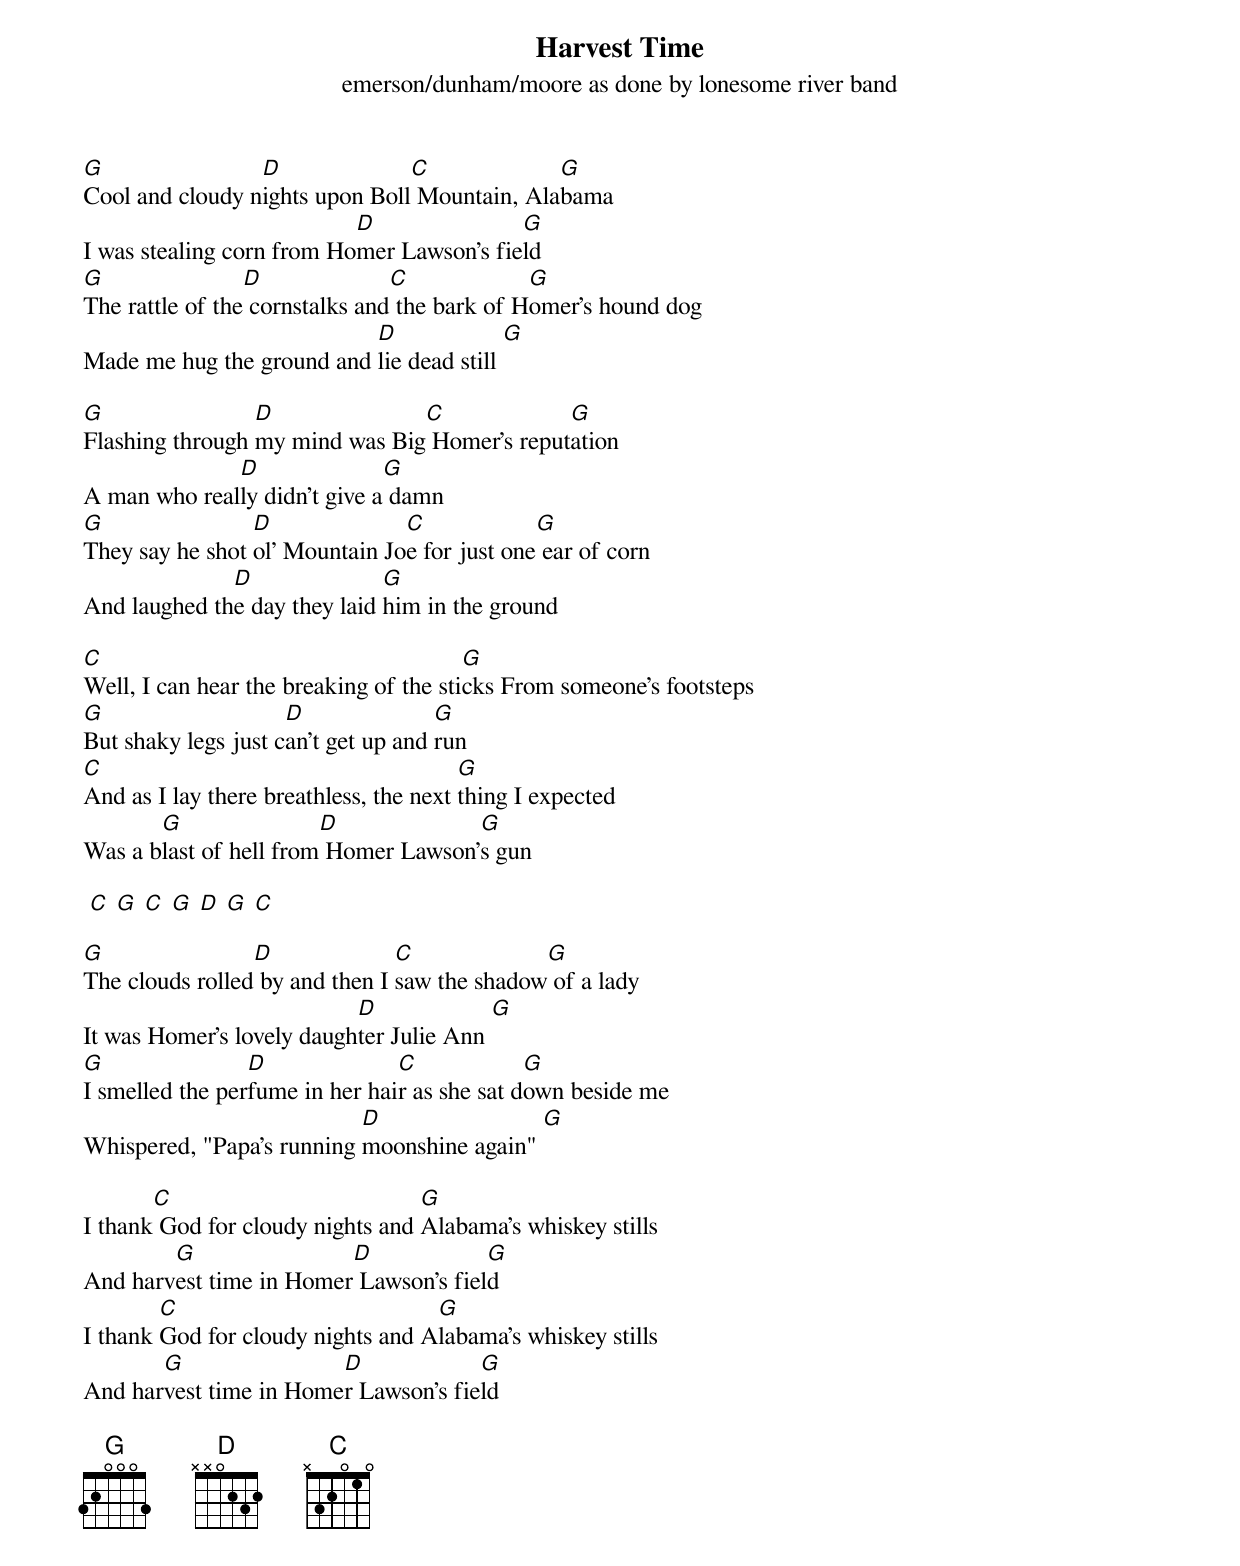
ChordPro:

{title: Harvest Time}
{subtitle: emerson/dunham/moore as done by lonesome river band}

[G]Cool and cloudy n[D]ights upon Boll[C] Mountain, Ala[G]bama
I was stealing corn from Ho[D]mer Lawson's fie[G]ld
[G]The rattle of the[D] cornstalks and[C] the bark of H[G]omer's hound dog
Made me hug the ground and [D]lie dead still [G]

[G]Flashing through [D]my mind was Big[C] Homer's reput[G]ation
A man who real[D]ly didn't give a[G] damn
[G]They say he shot [D]ol' Mountain Jo[C]e for just one[G] ear of corn
And laughed th[D]e day they laid [G]him in the ground

[C]Well, I can hear the breaking of the sti[G]cks From someone's footsteps
[G]But shaky legs just c[D]an't get up and [G]run
[C]And as I lay there breathless, the next [G]thing I expected
Was a b[G]last of hell from[D] Homer Lawson'[G]s gun

 [C] [G] [C] [G] [D] [G] [C]

[G]The clouds rolled[D] by and then I [C]saw the shadow[G] of a lady
It was Homer's lovely daugh[D]ter Julie Ann [G]
[G]I smelled the per[D]fume in her hai[C]r as she sat d[G]own beside me
Whispered, "Papa's running [D]moonshine again" [G]

I thank[C] God for cloudy nights and [G]Alabama's whiskey stills
And harv[G]est time in Homer[D] Lawson's fiel[G]d
I thank [C]God for cloudy nights and A[G]labama's whiskey stills
And har[G]vest time in Home[D]r Lawson's fie[G]ld

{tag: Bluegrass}
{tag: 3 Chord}
